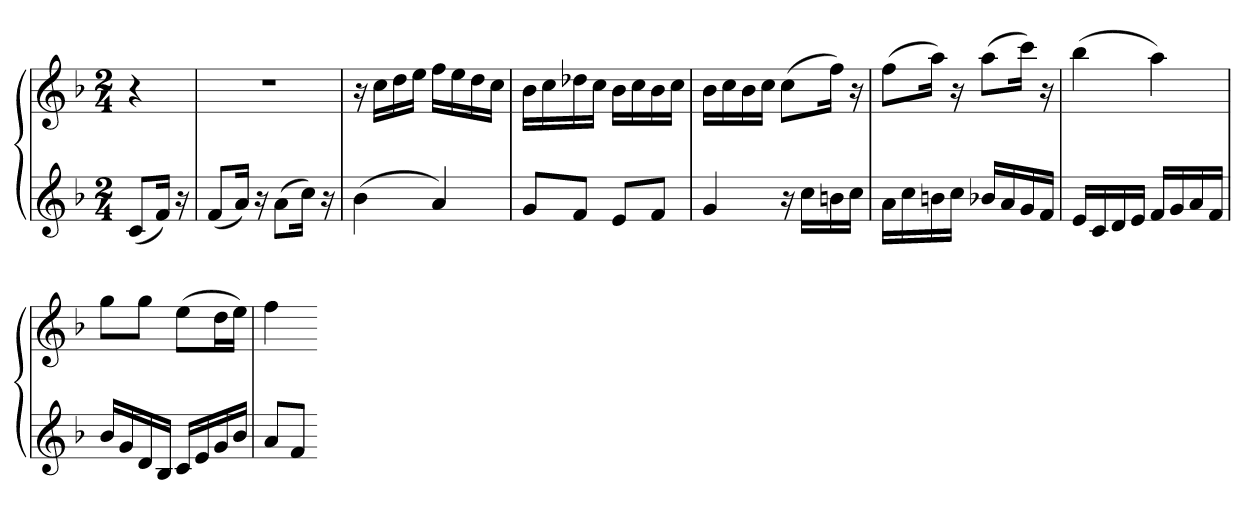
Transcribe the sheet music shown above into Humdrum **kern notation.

**kern	**kern
*part1	*part1
*staff2	*staff1
*clefG2	*clefG2
*k[b-]	*k[b-]
*F:	*F:
*M2/4	*M2/4
=	=
(8cL	4r
16fJk)	.
16r	.
=	=
(8fL	2r
16aJk)	.
16r	.
(8aL	.
16ccJk)	.
16r	.
=	=
(4b-	16r
.	16ccLL
.	16dd
.	16eeJJ
4a)	16ffLL
.	16ee
.	16dd
.	16ccJJ
=	=
8gL	16b-LL
.	16cc
8fJ	16dd-X
.	16ccJJ
8eL	16b-LL
.	16cc
8fJ	16b-
.	16ccJJ
=	=
4g	16b-LL
.	16cc
.	16b-
.	16ccJJ
16r	(8ccL
16ccLL	.
16bn	16ffJk)
16ccJJ	16r
=	=
16aLL	(8ffL
16cc	.
16bn	16aaJk)
16ccJJ	16r
16b-XLL	(8aaL
16a	.
16g	16cccJk)
16fJJ	16r
=	=
16eLL	(4bb-
16c	.
16d	.
16eJJ	.
16fLL	4aa)
16g	.
16a	.
16fJJ	.
=	=
16b-LL	8ggL
16g	.
16d	8ggJ
16B-JJ	.
16cLL	(8eeL
16e	.
16g	16ddL
16b-JJ	16eeJJ)
=	=
8aL	4ff
8fJ	.
=-	=-
*-	*-
